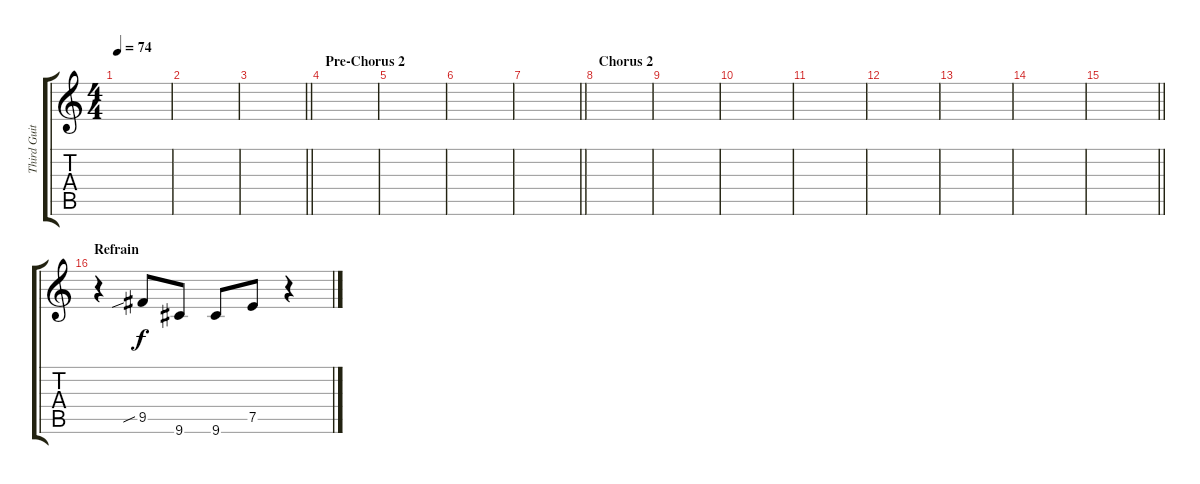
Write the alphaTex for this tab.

\track ("Third Guitar" "Third Guit") {instrument overdrivenguitar}
\staff {score tabs}
\tuning (E4 B3 G3 D3 A2 E2) {hide}
\ts (4 4)
\tempo 74
\clef g2
\ks c
|
|
\barLineRight lightlight
|
\section ("" "Pre-Chorus 2")
|
|
|
\barLineRight lightlight
|
\section ("" "Chorus 2")
|
|
|
|
|
|
|
\barLineRight lightlight
|
\section ("" "Refrain")
r.4{volume 7 instrument overdrivenguitar} 9.5{sib}.8 9.6.8 9.6.8 7.5.8 r.4
